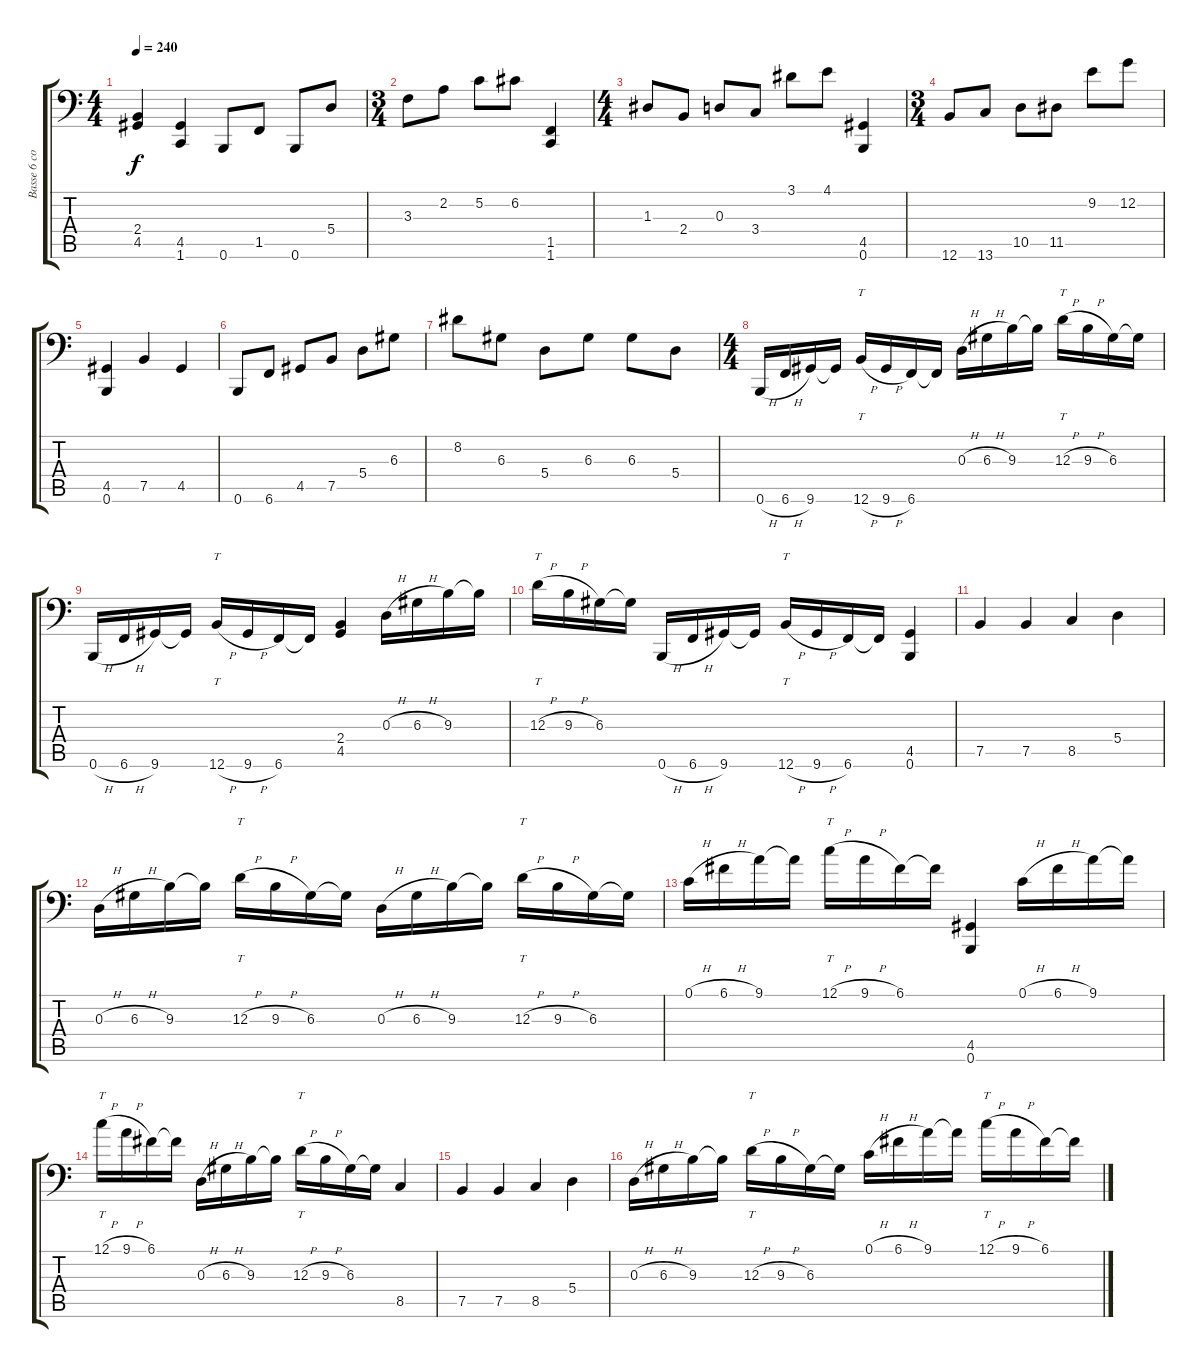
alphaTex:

\track ("Basse 6 cordes" "Basse 6 co") {instrument electricbassfinger}
\staff {score tabs}
\tuning (C3 G2 D2 A1 E1 B0) {hide}
\ts (4 4)
\tempo 240
\clef f4
\ks c
(2.4 4.5).4{dy f} (4.5 1.6).4 0.6.8 1.5.8 0.6.8 5.4.8 |
\ts (3 4)
3.3.8 2.2.8 5.2.8 6.2.8 (1.5 1.6).4 |
\ts (4 4)
1.3.8 2.4.8 0.3.8 3.4.8 3.1.8 4.1.8 (4.5 0.6).4 |
\ts (3 4)
12.6.8 13.6.8 10.5.8 11.5.8 9.2.8 12.2.8 |
(4.5 0.6).4 7.5.4 4.5.4 |
0.6.8 6.6.8 4.5.8 7.5.8 5.4.8 6.3.8 |
8.2.8 6.3.8 5.4.8 6.3.8 6.3.8 5.4.8 |
\ts (4 4)
0.6{h}.16 6.6{h}.16 9.6.16 9.6{t}.16 12.6{h}.16{tt} 9.6{h}.16 6.6.16 6.6{t}.16 0.3{h}.16 6.3{h}.16 9.3.16 9.3{t}.16 12.3{h}.16{tt} 9.3{h}.16 6.3.16 6.3{t}.16 |
0.6{h}.16 6.6{h}.16 9.6.16 9.6{t}.16 12.6{h}.16{tt} 9.6{h}.16 6.6.16 6.6{t}.16 (2.4 4.5).4 0.3{h}.16 6.3{h}.16 9.3.16 9.3{t}.16 |
12.3{h}.16{tt} 9.3{h}.16 6.3.16 6.3{t}.16 0.6{h}.16 6.6{h}.16 9.6.16 9.6{t}.16 12.6{h}.16{tt} 9.6{h}.16 6.6.16 6.6{t}.16 (4.5 0.6).4 |
7.5.4 7.5.4 8.5.4 5.4.4 |
0.3{h}.16 6.3{h}.16 9.3.16 9.3{t}.16 12.3{h}.16{tt} 9.3{h}.16 6.3.16 6.3{t}.16 0.3{h}.16 6.3{h}.16 9.3.16 9.3{t}.16 12.3{h}.16{tt} 9.3{h}.16 6.3.16 6.3{t}.16 |
0.1{h}.16 6.1{h}.16 9.1.16 9.1{t}.16 12.1{h}.16{tt} 9.1{h}.16 6.1.16 6.1{t}.16 (4.5 0.6).4 0.1{h}.16 6.1{h}.16 9.1.16 9.1{t}.16 |
12.1{h}.16{tt} 9.1{h}.16 6.1.16 6.1{t}.16 0.3{h}.16 6.3{h}.16 9.3.16 9.3{t}.16 12.3{h}.16{tt} 9.3{h}.16 6.3.16 6.3{t}.16 8.5.4 |
7.5.4 7.5.4 8.5.4 5.4.4 |
0.3{h}.16 6.3{h}.16 9.3.16 9.3{t}.16 12.3{h}.16{tt} 9.3{h}.16 6.3.16 6.3{t}.16 0.1{h}.16 6.1{h}.16 9.1.16 9.1{t}.16 12.1{h}.16{tt} 9.1{h}.16 6.1.16 6.1{t}.16
